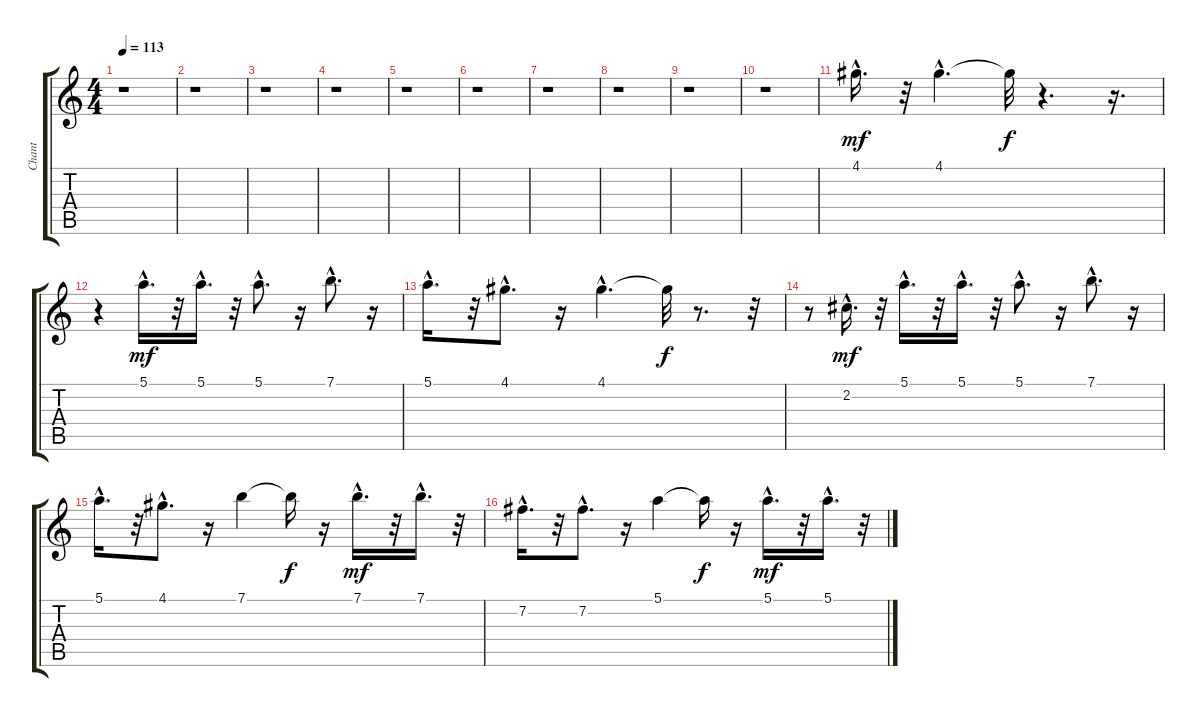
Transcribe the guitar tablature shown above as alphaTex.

\track ("Chant" "Chant") {instrument electricguitarjazz}
\staff {score tabs}
\tuning (E4 B3 G3 D3 A2 E2) {hide}
\ts (4 4)
\tempo 113
\clef g2
\ks c
r.1{dy mf instrument electricguitarjazz} |
r.1 |
r.1 |
r.1 |
r.1 |
r.1 |
r.1 |
r.1 |
r.1 |
r.1 |
4.1{hac}.16{d} r.32 4.1{hac}.4{d} 4.1{t}.32{dy f} r.4{d} r.16{d} |
r.4 5.1{hac}.16{d dy mf} r.32 5.1{hac}.16{d} r.32 5.1{hac}.8{d} r.16 7.1{hac}.8{d} r.16 |
5.1{hac}.16{d} r.32 4.1{hac}.8{d} r.16 4.1{hac}.4{d} 4.1{t}.32{dy f} r.8{d} r.32 |
r.8 2.2{hac}.16{d dy mf} r.32 5.1{hac}.16{d} r.32 5.1{hac}.16{d} r.32 5.1{hac}.8{d} r.16 7.1{hac}.8{d} r.16 |
5.1{hac}.16{d} r.32 4.1{hac}.8{d} r.16 7.1.4 7.1{t}.16{dy f} r.16 7.1{hac}.16{d dy mf} r.32 7.1{hac}.16{d} r.32 |
7.2{hac}.16{d} r.32 7.2{hac}.8{d} r.16 5.1.4 5.1{t}.16{dy f} r.16 5.1{hac}.16{d dy mf} r.32 5.1{hac}.16{d} r.32
